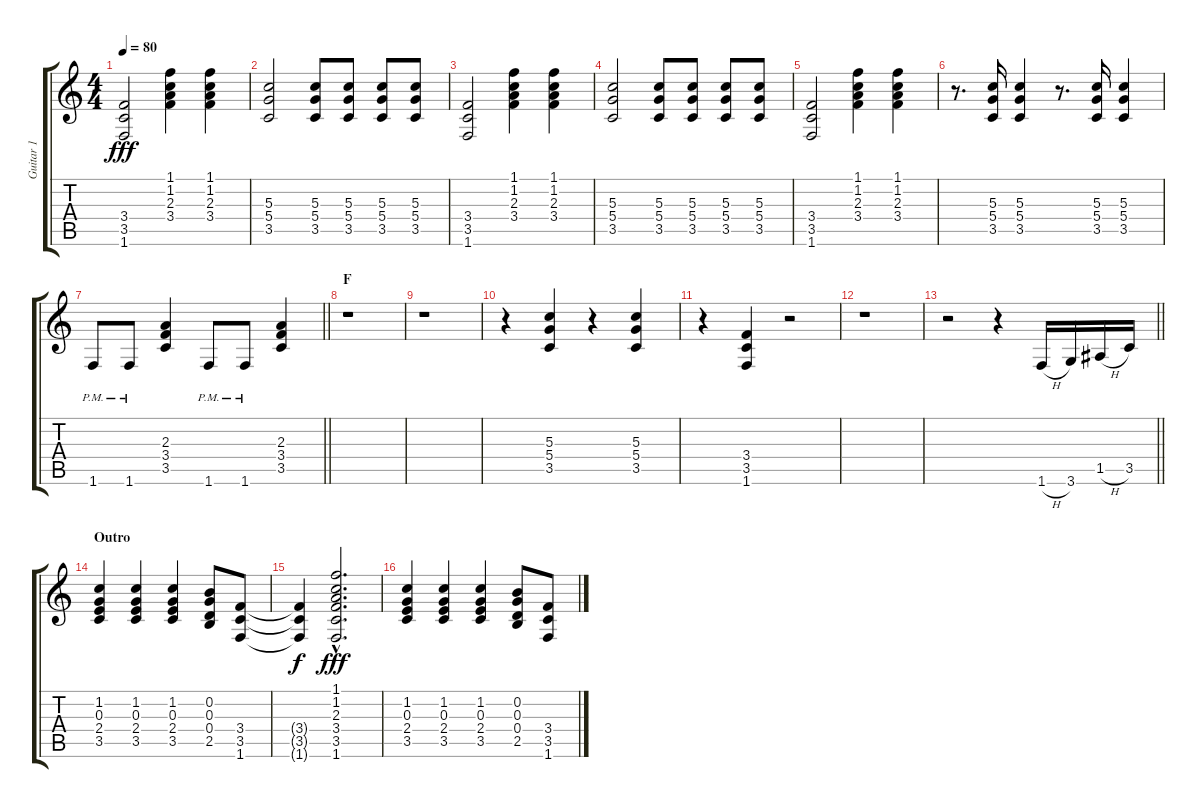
\track ("Guitar 1" "Guitar 1") {instrument electricguitarjazz}
\staff {score tabs}
\tuning (E4 B3 G3 D3 A2 E2) {hide}
\ts (4 4)
\tempo 80
\clef g2
\ks c
(3.4 3.5 1.6).2{dy fff} (1.1 1.2 2.3 3.4).4 (1.1 1.2 2.3 3.4).4 |
(5.3 5.4 3.5).2 (5.3 5.4 3.5).8 (5.3 5.4 3.5).8 (5.3 5.4 3.5).8 (5.3 5.4 3.5).8 |
(3.4 3.5 1.6).2 (1.1 1.2 2.3 3.4).4 (1.1 1.2 2.3 3.4).4 |
(5.3 5.4 3.5).2 (5.3 5.4 3.5).8 (5.3 5.4 3.5).8 (5.3 5.4 3.5).8 (5.3 5.4 3.5).8 |
(3.4 3.5 1.6).2 (1.1 1.2 2.3 3.4).4 (1.1 1.2 2.3 3.4).4 |
r.8{d} (5.3 5.4 3.5).16 (5.3 5.4 3.5).4 r.8{d} (5.3 5.4 3.5).16 (5.3 5.4 3.5).4 |
\barLineRight lightlight
1.6{pm}.8 1.6{pm}.8 (2.3 3.4 3.5).4 1.6{pm}.8 1.6{pm}.8 (2.3 3.4 3.5).4 |
\section ("" "F")
r.1 |
r.1 |
r.4 (5.3 5.4 3.5).4 r.4 (5.3 5.4 3.5).4 |
r.4 (3.4 3.5 1.6).4 r.2 |
r.1 |
\barLineRight lightlight
r.2 r.4 1.6{h}.16{volume 13} 3.6.16 1.5{h}.16 3.5.16 |
\section ("" "Outro")
(1.2 0.3 2.4 3.5).4 (1.2 0.3 2.4 3.5).4 (1.2 0.3 2.4 3.5).4 (0.2 0.3 0.4 2.5).8 (3.4 3.5 1.6).8 |
(3.4{t} 3.5{t} 1.6{t}).4{dy f} (1.1{hac} 1.2{hac} 2.3{hac} 3.4{hac} 3.5{hac} 1.6{hac}).2{d dy fff} |
(1.2 0.3 2.4 3.5).4 (1.2 0.3 2.4 3.5).4 (1.2 0.3 2.4 3.5).4 (0.2 0.3 0.4 2.5).8 (3.4 3.5 1.6).8
